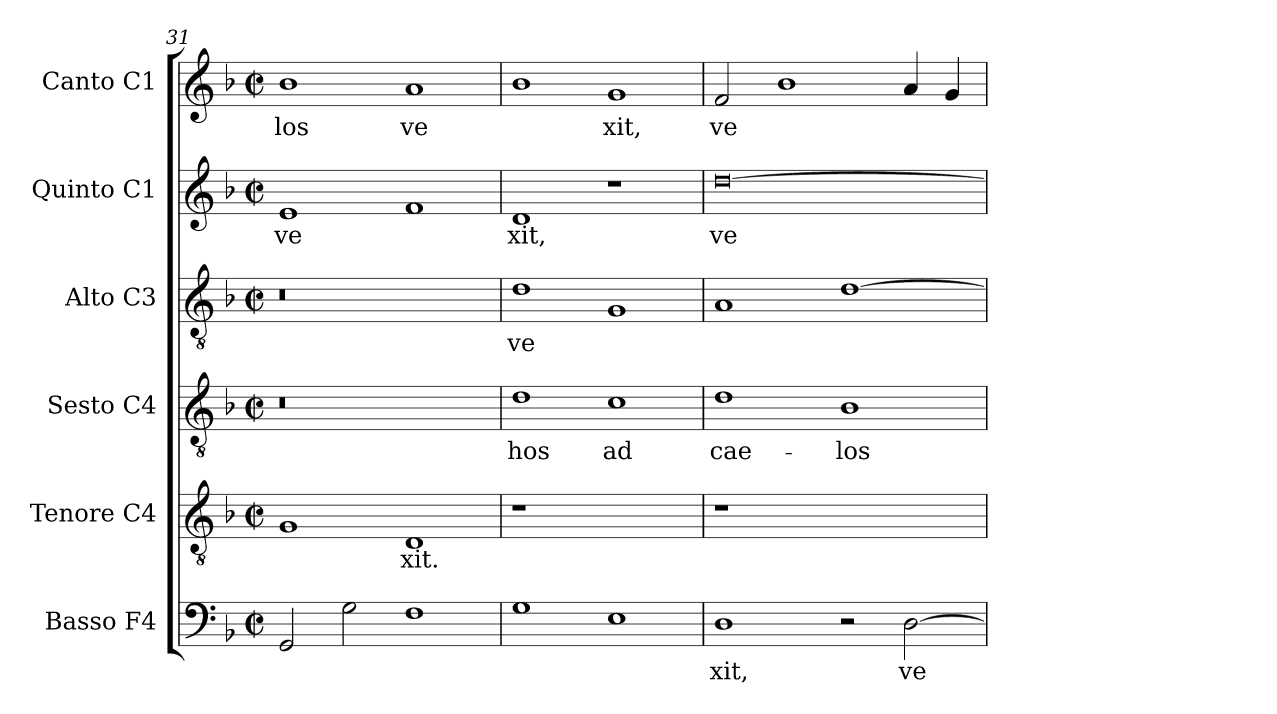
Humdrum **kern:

**kern	**text	**kern	**text	**kern	**text	**kern	**text	**kern	**text	**kern	**text
*part6	*part6	*part5	*part5	*part4	*part4	*part3	*part3	*part2	*part2	*part1	*part1
*staff6	*staff6	*staff5	*staff5	*staff4	*staff4	*staff3	*staff3	*staff2	*staff2	*staff1	*staff1
*I"Basso  F4	*	*I"Tenore  C4	*	*I"Sesto  C4	*	*I"Alto  C3	*	*I"Quinto  C1	*	*I"Canto C1	*
*clefF4	*	*clefGv2	*	*clefGv2	*	*clefGv2	*	*clefG2	*	*clefG2	*
*k[b-]	*	*k[b-]	*	*k[b-]	*	*k[b-]	*	*k[b-]	*	*k[b-]	*
*F:	*	*F:	*	*F:	*	*F:	*	*F:	*	*F:	*
*M2/2	*	*M2/2	*	*M2/2	*	*M2/2	*	*M2/2	*	*M2/2	*
*met(c|)	*	*met(c|)	*	*met(c|)	*	*met(c|)	*	*met(c|)	*	*met(c|)	*
=31	=31	=31	=31	=31	=31	=31	=31	=31	=31	=31	=31
!	!LO:LY:b:cj	!	!LO:LY:b:cj	!	!	!	!	!	!LO:LY:b:cj	!	!LO:LY:b:cj
2GG/	--	1G	--	0r	.	0r	.	1e	ve-	1b-	-los
!	!LO:LY:b:cj	!	!	!	!	!	!	!	!	!	!
2G\	--	.	.	.	.	.	.	.	.	.	.
!	!LO:LY:b:cj	!	!LO:LY:b:cj	!	!	!	!	!	!LO:LY:b:cj	!	!LO:LY:b:cj
1F	--	1D	-xit.	.	.	.	.	1f	--	1a	ve-
=32	=32	=32	=32	=32	=32	=32	=32	=32	=32	=32	=32
!	!LO:LY:b:cj	!	!	!	!LO:LY:b:cj	!	!LO:LY:b:cj	!	!LO:LY:b:cj	!	!LO:LY:b:cj
1G	--	1r	.	1d	hos	1d	ve-	1d	-xit,	1b-	--
!	!LO:LY:b:cj	!	!	!	!LO:LY:b:cj	!	!LO:LY:b:cj	!	!	!	!LO:LY:b:cj
1E	--	1ryy	.	1c	ad	1G	--	1r	.	1g	-xit,
=33	=33	=33	=33	=33	=33	=33	=33	=33	=33	=33	=33
!	!LO:LY:b:cj	!	!	!	!LO:LY:b:cj	!	!LO:LY:b:cj	!	!LO:LY:b:cj	!	!LO:LY:b:cj
1D	-xit,	1r	.	1d	cae-	1A	--	[>0dd	ve-	2f/	ve-
!	!	!	!	!	!	!	!	!	!	!	!LO:LY:b:cj
.	.	.	.	.	.	.	.	.	.	1b-	--
!	!	!	!	!	!LO:LY:b:cj	!	!LO:LY:b:cj	!	!	!	!
2r	.	1ryy	.	1B-	-los	[>1d	--	.	.	.	.
!	!LO:LY:b:cj	!	!	!	!	!	!	!	!	!	!LO:LY:b:cj
[>2D\	ve-	.	.	.	.	.	.	.	.	4a/	--
!	!	!	!	!	!	!	!	!	!	!	!LO:LY:b:cj
.	.	.	.	.	.	.	.	.	.	4g/	--
=	=	=	=	=	=	=	=	=	=	=	=
*-	*-	*-	*-	*-	*-	*-	*-	*-	*-	*-	*-
